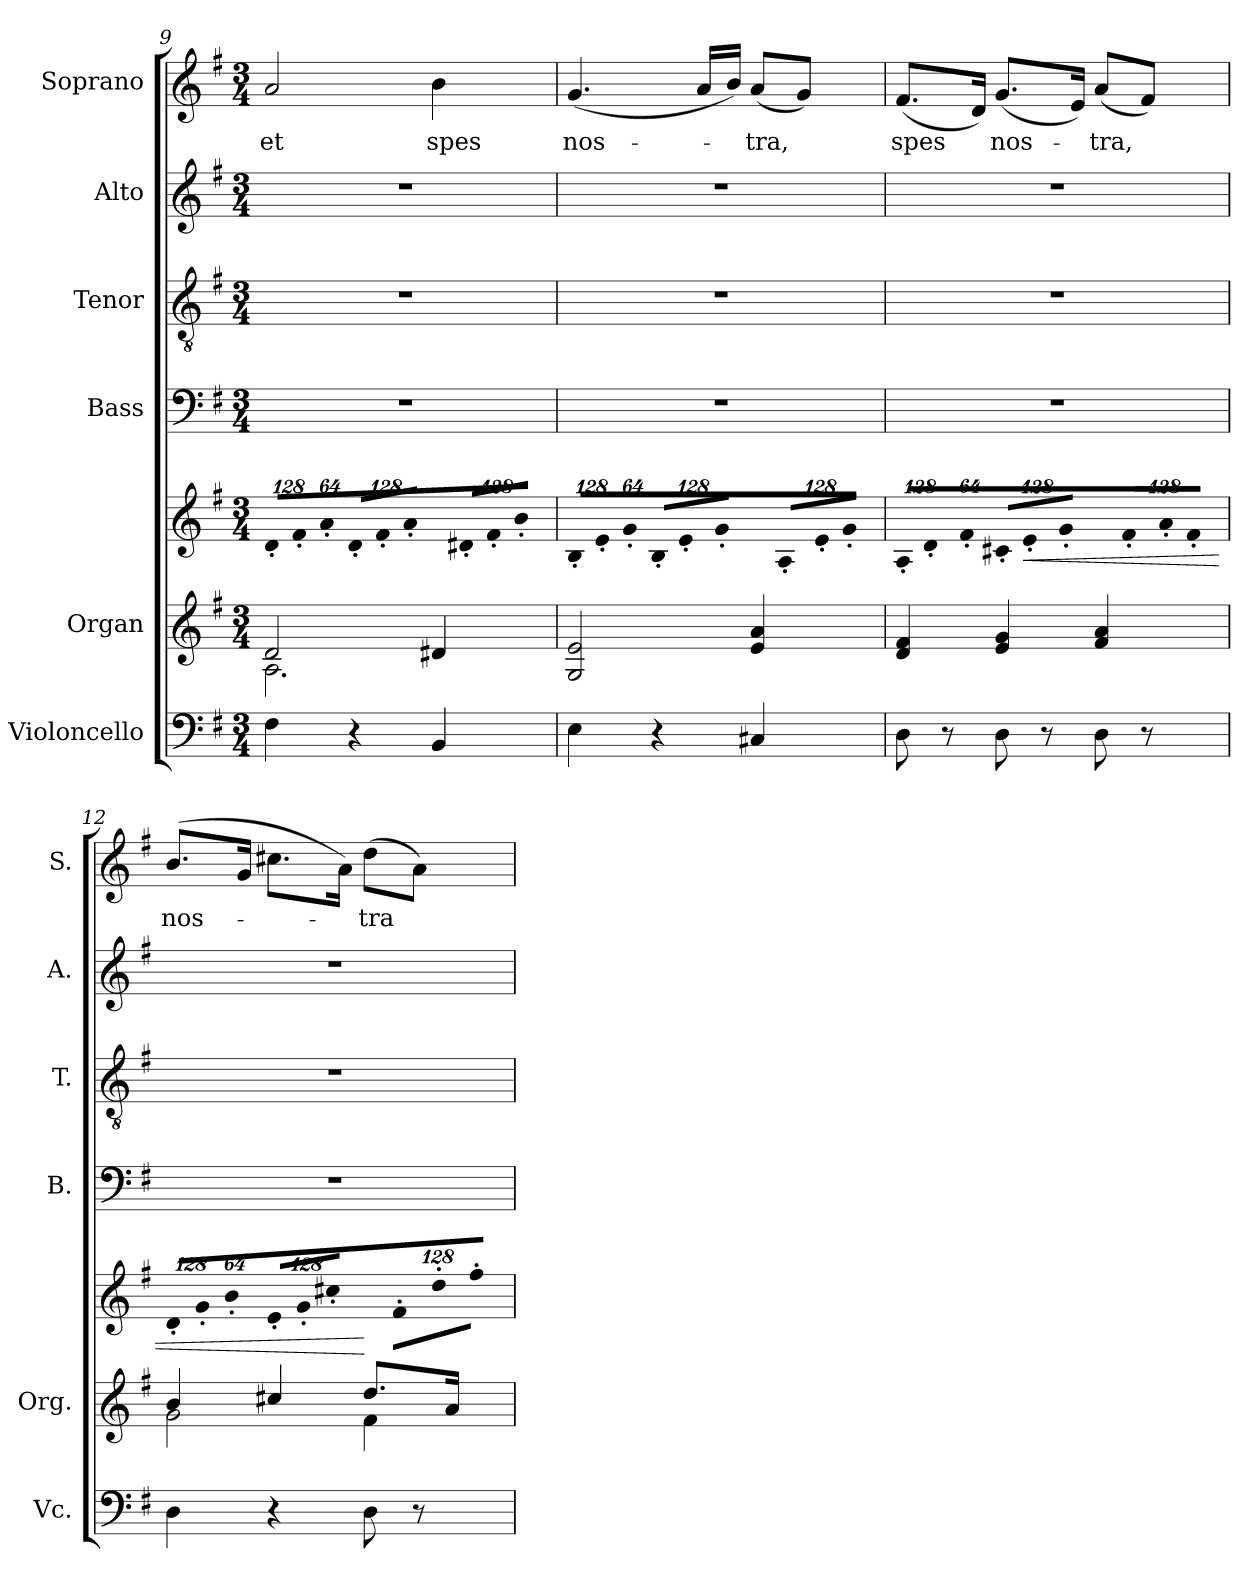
**kern	**kern	**kern	**dynam	**kern	**kern	**kern	**kern	**text
*part6	*part5	*part5	*part5	*part4	*part3	*part2	*part1	*part1
*staff7	*staff6	*staff5	*staff5/6	*staff4	*staff3	*staff2	*staff1	*staff1
*I"Violoncello	*I"Organ	*	*	*I"Bass	*I"Tenor	*I"Alto	*I"Soprano	*
*I'Vc.	*I'Org.	*	*	*I'B.	*I'T.	*I'A.	*I'S.	*
*clefF4	*clefG2	*clefG2	*	*clefF4	*clefGv2	*clefG2	*clefG2	*
*	*	*	*	*	*ITrd7c12	*	*	*
*k[f#]	*k[f#]	*k[f#]	*	*k[f#]	*k[f#]	*k[f#]	*k[f#]	*
*G:	*G:	*G:	*	*G:	*G:	*G:	*G:	*
*M3/4	*M3/4	*M3/4	*	*M3/4	*M3/4	*M3/4	*M3/4	*
=9	=9	=9	=9	=9	=9	=9	=9	=9
*	*^	*	*	*	*	*	*	*
*	*	*	*Xbrackettup	*	*	*	*	*	*
!	!	!	!LO:N:vis=8	!	!LO:N:vis=1	!LO:N:vis=1	!LO:N:vis=1	!	!
!	!	!	!	!	!	!	!	!	!LO:LY:b:color=#000000
4F#i\	2di/	2.Ai\	1024%85d'i/L	.	2.r	2.r	2.r	2ai/	et
!	!	!	!LO:N:vis=8	!	!	!	!	!	!
.	.	.	1024%85f#'i/	.	.	.	.	.	.
!	!	!	!LO:N:vis=8	!	!	!	!	!	!
.	.	.	512%43a'i/J	.	.	.	.	.	.
!	!	!	!LO:N:vis=8	!	!	!	!	!	!
4r	.	.	1024%85d'i/L	.	.	.	.	.	.
!	!	!	!LO:N:vis=8	!	!	!	!	!	!
.	.	.	1024%85f#'i/	.	.	.	.	.	.
!	!	!	!LO:N:vis=8	!	!	!	!	!	!
.	.	.	512%43a'i/J	.	.	.	.	.	.
!	!	!	!LO:N:vis=8	!	!	!	!	!	!
!	!	!	!	!	!	!	!	!	!LO:LY:b:color=#000000
4BBi/	4d#Xi/	.	1024%85d#X'i/L	.	.	.	.	4bi\	spes
!	!	!	!LO:N:vis=8	!	!	!	!	!	!
.	.	.	1024%85f#'i/	.	.	.	.	.	.
!	!	!	!LO:N:vis=8	!	!	!	!	!	!
.	.	.	512%43b'i/J	.	.	.	.	.	.
*	*v	*v	*	*	*	*	*	*	*
=10	=10	=10	=10	=10	=10	=10	=10	=10
!	!	!LO:N:vis=8	!	!LO:N:vis=1	!LO:N:vis=1	!LO:N:vis=1	!	!
!	!	!	!	!	!	!	!	!LO:LY:b:color=#000000
4Ei\	2Gi/ 2ei	1024%85B'i/L	.	2.r	2.r	2.r	(4.gi/	nos-
!	!	!LO:N:vis=8	!	!	!	!	!	!
.	.	1024%85e'i/	.	.	.	.	.	.
!	!	!LO:N:vis=8	!	!	!	!	!	!
.	.	512%43g'i/J	.	.	.	.	.	.
!	!	!LO:N:vis=8	!	!	!	!	!	!
4r	.	1024%85B'i/L	.	.	.	.	.	.
!	!	!LO:N:vis=8	!	!	!	!	!	!
.	.	1024%85e'i/	.	.	.	.	.	.
.	.	.	.	.	.	.	16ai/LL	.
!	!	!LO:N:vis=8	!	!	!	!	!	!
.	.	512%43g'i/J	.	.	.	.	.	.
.	.	.	.	.	.	.	16bi/JJ)	.
!	!	!LO:N:vis=8	!	!	!	!	!	!
!	!	!	!	!	!	!	!	!LO:LY:b:color=#000000
4C#Xi/	4ei/ 4ai	1024%85A'i/L	.	.	.	.	(8ai/L	-tra,
!	!	!LO:N:vis=8	!	!	!	!	!	!
.	.	1024%85e'i/	.	.	.	.	.	.
.	.	.	.	.	.	.	8gi/J)	.
!	!	!LO:N:vis=8	!	!	!	!	!	!
.	.	512%43g'i/J	.	.	.	.	.	.
=11	=11	=11	=11	=11	=11	=11	=11	=11
!	!	!LO:N:vis=8	!	!LO:N:vis=1	!LO:N:vis=1	!LO:N:vis=1	!	!
!	!	!	!	!	!	!	!	!LO:LY:b:color=#000000
8Di\	4di/ 4f#i	1024%85A'i/L	.	2.r	2.r	2.r	(8.f#i/L	spes
!	!	!LO:N:vis=8	!	!	!	!	!	!
.	.	1024%85d'i/	.	.	.	.	.	.
8r	.	.	.	.	.	.	.	.
!	!	!LO:N:vis=8	!	!	!	!	!	!
.	.	512%43f#'i/J	.	.	.	.	.	.
.	.	.	.	.	.	.	16di/Jk)	.
!	!	!LO:N:vis=8	!	!	!	!	!	!
!	!	!	!	!	!	!	!	!LO:LY:b:color=#000000
8Di\	4ei/ 4gi	1024%85c#X'i/L	.	.	.	.	(8.gi/L	nos-
!	!	!LO:N:vis=8	!LO:HP:b	!	!	!	!	!
.	.	1024%85e'i/	<	.	.	.	.	.
8r	.	.	.	.	.	.	.	.
!	!	!LO:N:vis=8	!	!	!	!	!	!
.	.	512%43g'i/J	.	.	.	.	.	.
.	.	.	.	.	.	.	16ei/Jk)	.
!	!	!LO:N:vis=8	!	!	!	!	!	!
!	!	!	!	!	!	!	!	!LO:LY:b:color=#000000
8Di\	4f#i/ 4ai	1024%85f#'i/L	.	.	.	.	(8ai/L	-tra,
!	!	!LO:N:vis=8	!	!	!	!	!	!
.	.	1024%85a'i/	.	.	.	.	.	.
8r	.	.	.	.	.	.	8f#i/J)	.
!	!	!LO:N:vis=8	!	!	!	!	!	!
.	.	512%43f#'i/J	.	.	.	.	.	.
=12	=12	=12	=12	=12	=12	=12	=12	=12
*	*^	*	*	*	*	*	*	*
!	!	!	!LO:N:vis=8	!	!LO:N:vis=1	!LO:N:vis=1	!LO:N:vis=1	!	!
!	!	!	!	!	!	!	!	!	!LO:LY:b:color=#000000
4Di\	4bi/	2gi\	1024%85d'i/L	.	2.r	2.r	2.r	(8.bi/L	nos-
!	!	!	!LO:N:vis=8	!	!	!	!	!	!
.	.	.	1024%85g'i/	.	.	.	.	.	.
!	!	!	!LO:N:vis=8	!	!	!	!	!	!
.	.	.	512%43b'i/J	.	.	.	.	.	.
.	.	.	.	.	.	.	.	16gi/Jk	.
!	!	!	!LO:N:vis=8	!	!	!	!	!	!
4r	4cc#Xi/	.	1024%85e'i/L	.	.	.	.	8.cc#Xi\L	.
!	!	!	!LO:N:vis=8	!	!	!	!	!	!
.	.	.	1024%85g'i/	.	.	.	.	.	.
!	!	!	!LO:N:vis=8	!	!	!	!	!	!
.	.	.	512%43cc#X'i/J	.	.	.	.	.	.
.	.	.	.	.	.	.	.	16ai\Jk)	.
!	!	!	!LO:N:vis=8	!	!	!	!	!	!
!	!	!	!	!	!	!	!	!	!LO:LY:b:color=#000000
8Di\	8.ddi/L	4f#i\	1024%85f#'i\L	[	.	.	.	(8ddi\L	-tra
!	!	!	!LO:N:vis=8	!	!	!	!	!	!
.	.	.	1024%85dd'i\	.	.	.	.	.	.
8r	.	.	.	.	.	.	.	8ai\J)	.
!	!	!	!LO:N:vis=8	!	!	!	!	!	!
.	.	.	512%43ff#'i\J	.	.	.	.	.	.
.	16ai/Jk	.	.	.	.	.	.	.	.
*	*v	*v	*	*	*	*	*	*	*
=	=	=	=	=	=	=	=	=
*-	*-	*-	*-	*-	*-	*-	*-	*-
